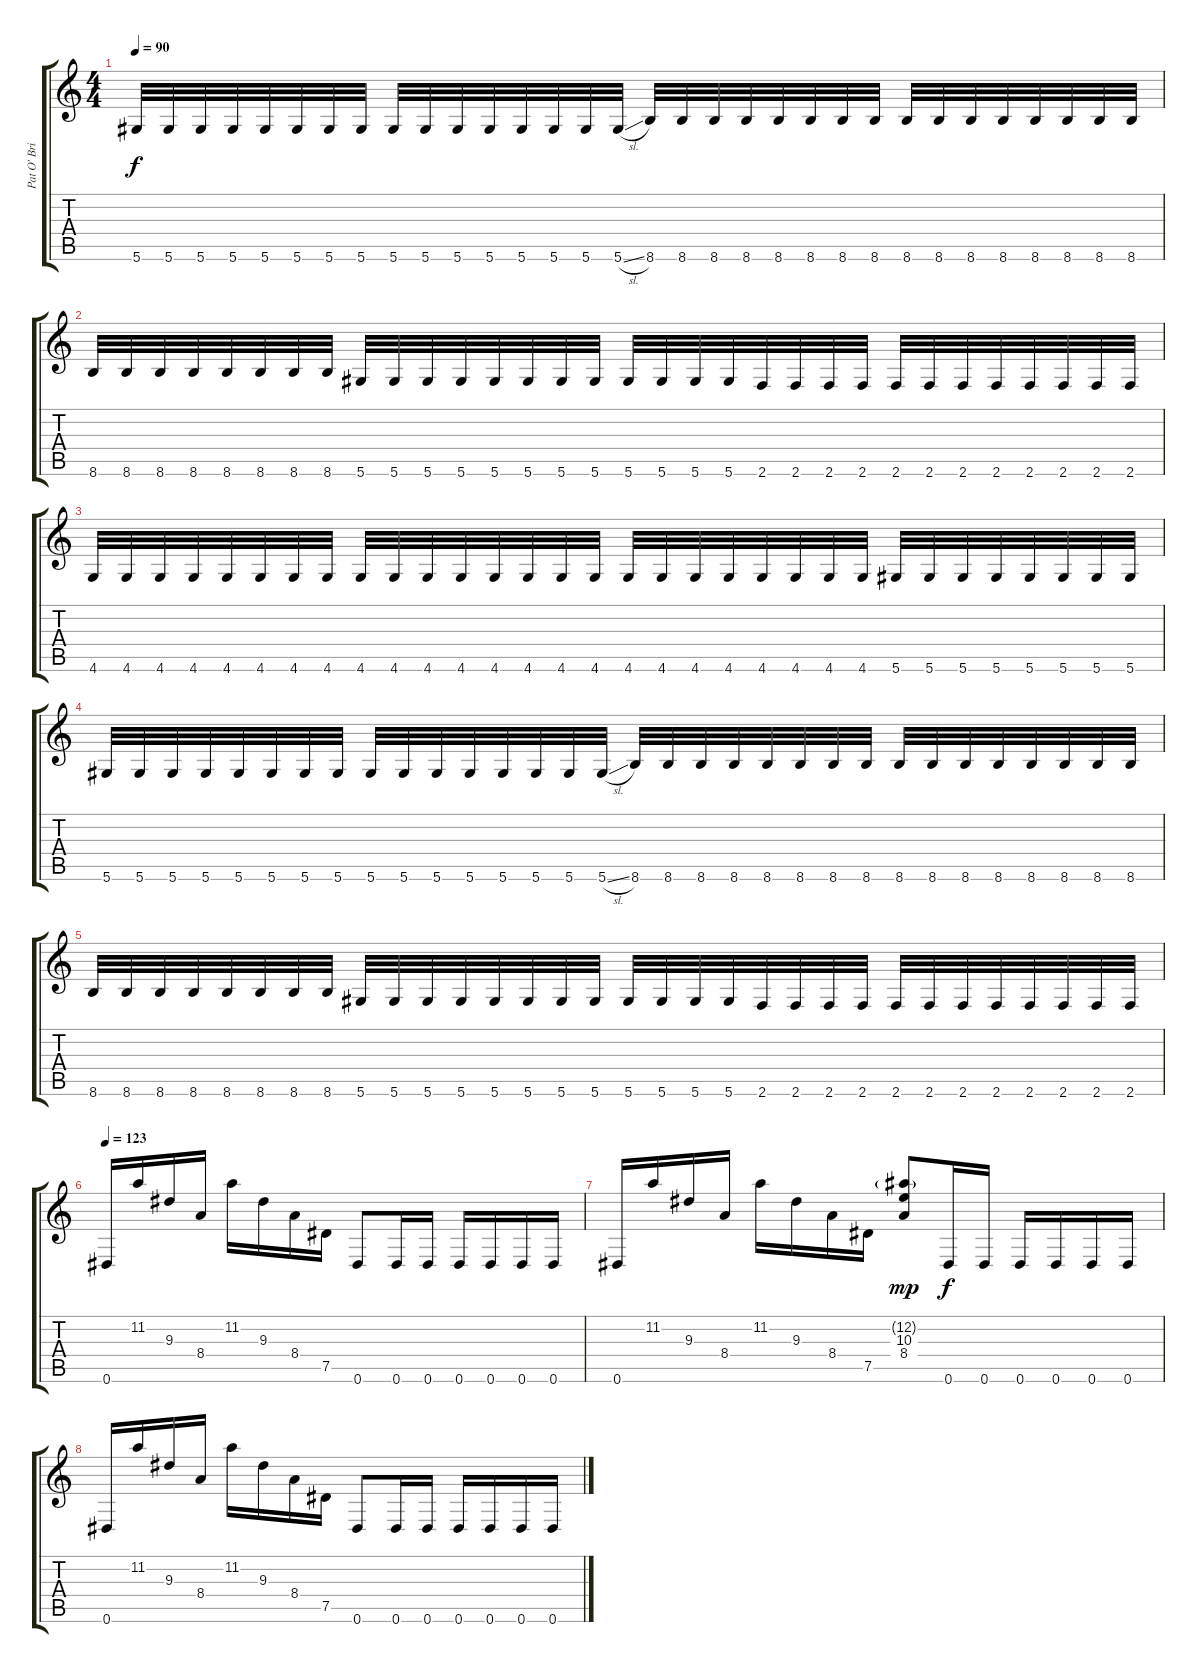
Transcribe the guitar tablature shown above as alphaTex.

\track ("Pat O' Brien" "Pat O' Bri") {instrument distortionguitar}
\staff {score tabs}
\tuning (Eb4 Bb3 Gb3 Db3 Ab2 Eb2) {hide}
\ts (4 4)
\tempo 90
\clef g2
\ks c
5.6.32{dy f} 5.6.32 5.6.32 5.6.32 5.6.32 5.6.32 5.6.32 5.6.32 5.6.32 5.6.32 5.6.32 5.6.32 5.6.32 5.6.32 5.6.32 5.6{sl}.32 8.6.32 8.6.32 8.6.32 8.6.32 8.6.32 8.6.32 8.6.32 8.6.32 8.6.32 8.6.32 8.6.32 8.6.32 8.6.32 8.6.32 8.6.32 8.6.32 |
8.6.32 8.6.32 8.6.32 8.6.32 8.6.32 8.6.32 8.6.32 8.6.32 5.6.32 5.6.32 5.6.32 5.6.32 5.6.32 5.6.32 5.6.32 5.6.32 5.6.32 5.6.32 5.6.32 5.6.32 2.6.32 2.6.32 2.6.32 2.6.32 2.6.32 2.6.32 2.6.32 2.6.32 2.6.32 2.6.32 2.6.32 2.6.32 |
4.6.32 4.6.32 4.6.32 4.6.32 4.6.32 4.6.32 4.6.32 4.6.32 4.6.32 4.6.32 4.6.32 4.6.32 4.6.32 4.6.32 4.6.32 4.6.32 4.6.32 4.6.32 4.6.32 4.6.32 4.6.32 4.6.32 4.6.32 4.6.32 5.6.32 5.6.32 5.6.32 5.6.32 5.6.32 5.6.32 5.6.32 5.6.32 |
5.6.32 5.6.32 5.6.32 5.6.32 5.6.32 5.6.32 5.6.32 5.6.32 5.6.32 5.6.32 5.6.32 5.6.32 5.6.32 5.6.32 5.6.32 5.6{sl}.32 8.6.32 8.6.32 8.6.32 8.6.32 8.6.32 8.6.32 8.6.32 8.6.32 8.6.32 8.6.32 8.6.32 8.6.32 8.6.32 8.6.32 8.6.32 8.6.32 |
8.6.32 8.6.32 8.6.32 8.6.32 8.6.32 8.6.32 8.6.32 8.6.32 5.6.32 5.6.32 5.6.32 5.6.32 5.6.32 5.6.32 5.6.32 5.6.32 5.6.32 5.6.32 5.6.32 5.6.32 2.6.32 2.6.32 2.6.32 2.6.32 2.6.32 2.6.32 2.6.32 2.6.32 2.6.32 2.6.32 2.6.32 2.6.32 |
\tempo 123
0.6.16 11.2.16 9.3.16 8.4.16 11.2.16 9.3.16 8.4.16 7.5.16 0.6.8 0.6.16 0.6.16 0.6.16 0.6.16 0.6.16 0.6.16 |
0.6.16 11.2.16 9.3.16 8.4.16 11.2.16 9.3.16 8.4.16 7.5.16 (12.2{g} 10.3 8.4).8{dy mp} 0.6.16{dy f} 0.6.16 0.6.16 0.6.16 0.6.16 0.6.16 |
0.6.16 11.2.16 9.3.16 8.4.16 11.2.16 9.3.16 8.4.16 7.5.16 0.6.8 0.6.16 0.6.16 0.6.16 0.6.16 0.6.16 0.6.16
